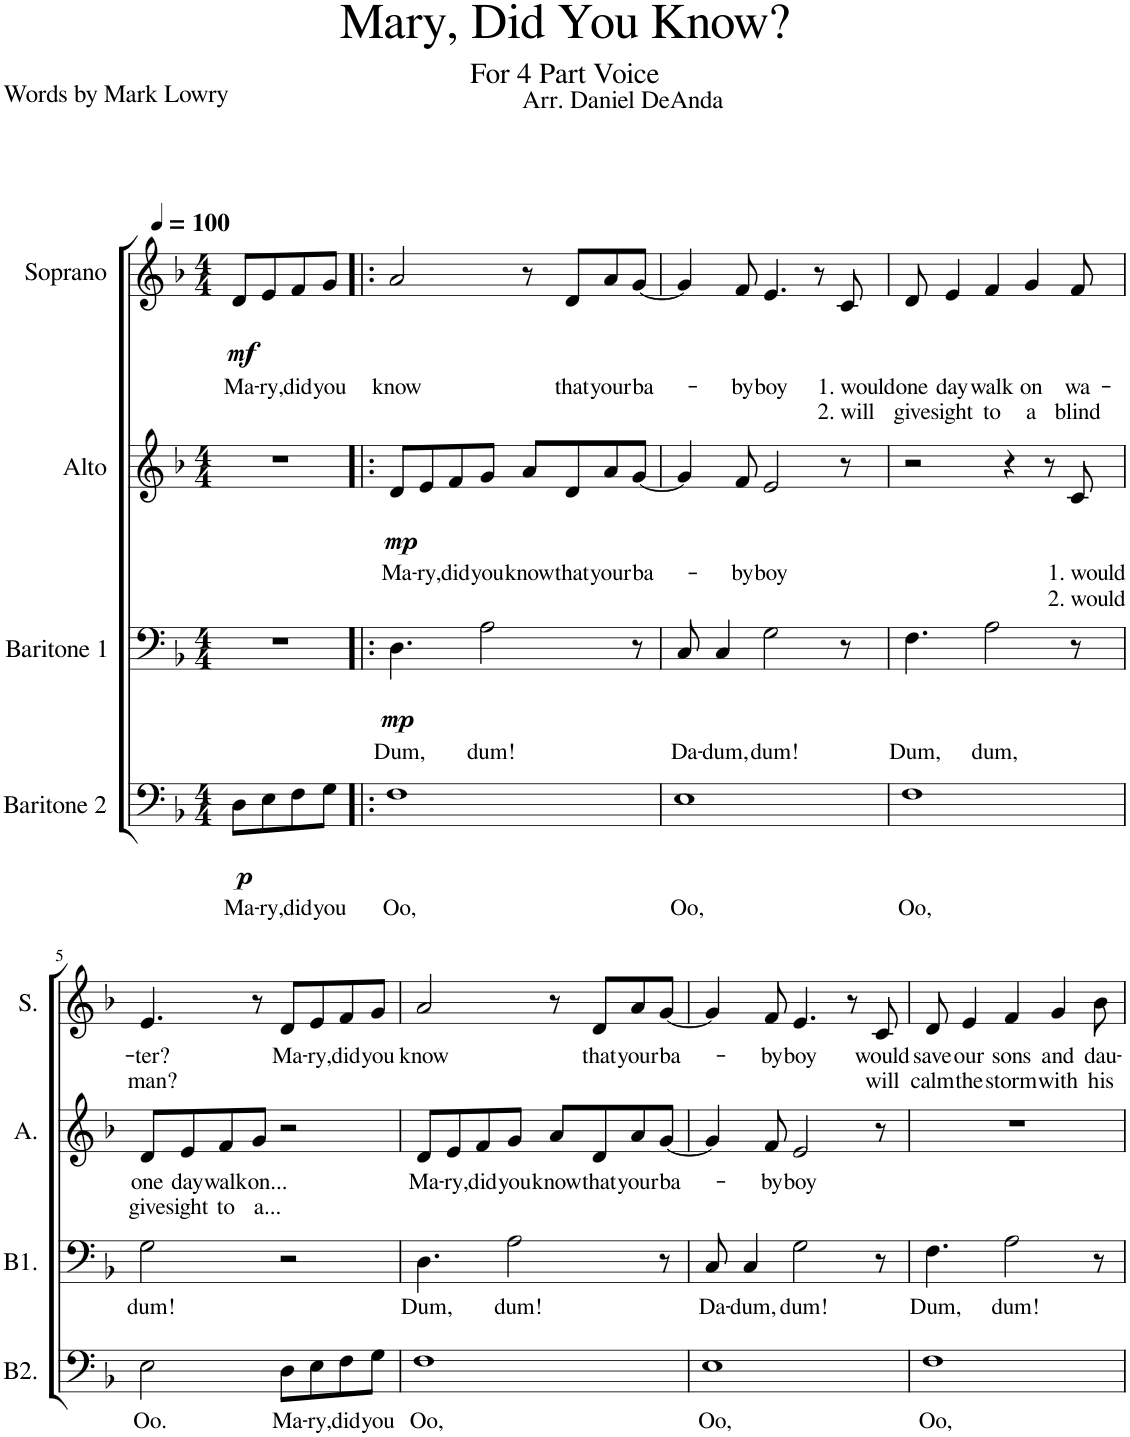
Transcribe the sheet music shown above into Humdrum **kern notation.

**kern	**text	**dynam	**kern	**text	**dynam	**kern	**text	**text	**dynam	**kern	**text	**text	**dynam
*part4	*part4	*part4	*part3	*part3	*part3	*part2	*part2	*part2	*part2	*part1	*part1	*part1	*part1
*staff4	*staff4	*staff4	*staff3	*staff3	*staff3	*staff2	*staff2	*staff2	*staff2	*staff1	*staff1	*staff1	*staff1
*I"Baritone 2	*	*	*I"Baritone 1	*	*	*I"Alto	*	*	*	*I"Soprano	*	*	*
*I'B2.	*	*	*I'B1.	*	*	*I'A.	*	*	*	*I'S.	*	*	*
*clefF4	*	*	*clefF4	*	*	*clefG2	*	*	*	*clefG2	*	*	*
*k[b-]	*	*	*k[b-]	*	*	*k[b-]	*	*	*	*k[b-]	*	*	*
*M4/4	*	*	*M4/4	*	*	*M4/4	*	*	*	*M4/4	*	*	*
*MM100	*	*	*MM100	*	*	*MM100	*	*	*	*MM100	*	*	*
=1	=1	=1	=1	=1	=1	=1	=1	=1	=1	=1	=1	=1	=1
!	!LO:LY:b	!LO:DY:b	!	!	!	!	!	!	!	!	!LO:LY:b	!	!LO:DY:b
8D\L	Ma-	p	1r	.	.	1r	.	.	.	8d/L	Ma-	.	mf
!	!LO:LY:b	!	!	!	!	!	!	!	!	!	!LO:LY:b	!	!
8E\	-ry,	.	.	.	.	.	.	.	.	8e/	-ry,	.	.
!	!LO:LY:b	!	!	!	!	!	!	!	!	!	!LO:LY:b	!	!
8F\	did	.	.	.	.	.	.	.	.	8f/	did	.	.
!	!LO:LY:b	!	!	!	!	!	!	!	!	!	!LO:LY:b	!	!
8G\J	you	.	.	.	.	.	.	.	.	8g/J	you	.	.
2ryy	.	.	.	.	.	.	.	.	.	2ryy	.	.	.
=2!|:	=2!|:	=2!|:	=2!|:	=2!|:	=2!|:	=2!|:	=2!|:	=2!|:	=2!|:	=2!|:	=2!|:	=2!|:	=2!|:
!	!LO:LY:b	!	!	!LO:LY:b	!LO:DY:b	!	!LO:LY:b	!	!LO:DY:b	!	!LO:LY:b	!	!
1F	Oo,	.	4.D\	Dum,	mp	8d/L	Ma-	.	mp	2a/	know	.	.
!	!	!	!	!	!	!	!LO:LY:b	!	!	!	!	!	!
.	.	.	.	.	.	8e/	-ry,	.	.	.	.	.	.
!	!	!	!	!	!	!	!LO:LY:b	!	!	!	!	!	!
.	.	.	.	.	.	8f/	did	.	.	.	.	.	.
!	!	!	!	!LO:LY:b	!	!	!LO:LY:b	!	!	!	!	!	!
.	.	.	2A\	dum!	.	8g/J	you	.	.	.	.	.	.
!	!	!	!	!	!	!	!LO:LY:b	!	!	!	!	!	!
.	.	.	.	.	.	8a/L	know	.	.	8r	.	.	.
!	!	!	!	!	!	!	!LO:LY:b	!	!	!	!LO:LY:b	!	!
.	.	.	.	.	.	8d/	that	.	.	8d/L	that	.	.
!	!	!	!	!	!	!	!LO:LY:b	!	!	!	!LO:LY:b	!	!
.	.	.	.	.	.	8a/	your	.	.	8a/	your	.	.
!	!	!	!	!	!	!	!LO:LY:b	!	!	!	!LO:LY:b	!	!
.	.	.	8r	.	.	[8g/J	ba-	.	.	[8g/J	ba-	.	.
=3	=3	=3	=3	=3	=3	=3	=3	=3	=3	=3	=3	=3	=3
!	!LO:LY:b	!	!	!LO:LY:b	!	!	!	!	!	!	!	!	!
1E	Oo,	.	8C/	Da-	.	4g/]	.	.	.	4g/]	.	.	.
!	!	!	!	!LO:LY:b	!	!	!	!	!	!	!	!	!
.	.	.	4C/	-dum,	.	.	.	.	.	.	.	.	.
!	!	!	!	!	!	!	!LO:LY:b	!	!	!	!LO:LY:b	!	!
.	.	.	.	.	.	8f/	-by	.	.	8f/	-by	.	.
!	!	!	!	!LO:LY:b	!	!	!LO:LY:b	!	!	!	!LO:LY:b	!	!
.	.	.	2G\	dum!	.	2e/	boy	.	.	4.e/	boy	.	.
.	.	.	.	.	.	.	.	.	.	8r	.	.	.
!	!	!	!	!	!	!	!	!	!	!	!LO:LY:b	!LO:LY:b	!
.	.	.	8r	.	.	8r	.	.	.	8c/	1. would	2. will	.
=4	=4	=4	=4	=4	=4	=4	=4	=4	=4	=4	=4	=4	=4
!	!LO:LY:b	!	!	!LO:LY:b	!	!	!	!	!	!	!LO:LY:b	!LO:LY:b	!
1F	Oo,	.	4.F\	Dum,	.	2r	.	.	.	8d/	one	give	.
!	!	!	!	!	!	!	!	!	!	!	!LO:LY:b	!LO:LY:b	!
.	.	.	.	.	.	.	.	.	.	4e/	day	sight	.
!	!	!	!	!LO:LY:b	!	!	!	!	!	!	!LO:LY:b	!LO:LY:b	!
.	.	.	2A\	dum,	.	.	.	.	.	4f/	walk	to	.
.	.	.	.	.	.	4r	.	.	.	.	.	.	.
!	!	!	!	!	!	!	!	!	!	!	!LO:LY:b	!LO:LY:b	!
.	.	.	.	.	.	.	.	.	.	4g/	on	a	.
.	.	.	.	.	.	8r	.	.	.	.	.	.	.
!	!	!	!	!	!	!	!LO:LY:b	!LO:LY:b	!	!	!LO:LY:b	!LO:LY:b	!
.	.	.	8r	.	.	8c/	1. would	2. would	.	8f/	wa-	blind	.
!!LO:LB:g=z
=5	=5	=5	=5	=5	=5	=5	=5	=5	=5	=5	=5	=5	=5
!	!LO:LY:b	!	!	!LO:LY:b	!	!	!LO:LY:b	!LO:LY:b	!	!	!LO:LY:b	!LO:LY:b	!
2E\	Oo.	.	2G\	dum!	.	8d/L	one	give	.	4.e/	-ter?	man?	.
!	!	!	!	!	!	!	!LO:LY:b	!LO:LY:b	!	!	!	!	!
.	.	.	.	.	.	8e/	day	sight	.	.	.	.	.
!	!	!	!	!	!	!	!LO:LY:b	!LO:LY:b	!	!	!	!	!
.	.	.	.	.	.	8f/	walk	to	.	.	.	.	.
!	!	!	!	!	!	!	!LO:LY:b	!LO:LY:b	!	!	!	!	!
.	.	.	.	.	.	8g/J	on...	a...	.	8r	.	.	.
!	!LO:LY:b	!	!	!	!	!	!	!	!	!	!LO:LY:b	!	!
8D\L	Ma-	.	2r	.	.	2r	.	.	.	8d/L	Ma-	.	.
!	!LO:LY:b	!	!	!	!	!	!	!	!	!	!LO:LY:b	!	!
8E\	-ry,	.	.	.	.	.	.	.	.	8e/	-ry,	.	.
!	!LO:LY:b	!	!	!	!	!	!	!	!	!	!LO:LY:b	!	!
8F\	did	.	.	.	.	.	.	.	.	8f/	did	.	.
!	!LO:LY:b	!	!	!	!	!	!	!	!	!	!LO:LY:b	!	!
8G\J	you	.	.	.	.	.	.	.	.	8g/J	you	.	.
=6	=6	=6	=6	=6	=6	=6	=6	=6	=6	=6	=6	=6	=6
!	!LO:LY:b	!	!	!LO:LY:b	!	!	!LO:LY:b	!	!	!	!LO:LY:b	!	!
1F	Oo,	.	4.D\	Dum,	.	8d/L	Ma-	.	.	2a/	know	.	.
!	!	!	!	!	!	!	!LO:LY:b	!	!	!	!	!	!
.	.	.	.	.	.	8e/	-ry,	.	.	.	.	.	.
!	!	!	!	!	!	!	!LO:LY:b	!	!	!	!	!	!
.	.	.	.	.	.	8f/	did	.	.	.	.	.	.
!	!	!	!	!LO:LY:b	!	!	!LO:LY:b	!	!	!	!	!	!
.	.	.	2A\	dum!	.	8g/J	you	.	.	.	.	.	.
!	!	!	!	!	!	!	!LO:LY:b	!	!	!	!	!	!
.	.	.	.	.	.	8a/L	know	.	.	8r	.	.	.
!	!	!	!	!	!	!	!LO:LY:b	!	!	!	!LO:LY:b	!	!
.	.	.	.	.	.	8d/	that	.	.	8d/L	that	.	.
!	!	!	!	!	!	!	!LO:LY:b	!	!	!	!LO:LY:b	!	!
.	.	.	.	.	.	8a/	your	.	.	8a/	your	.	.
!	!	!	!	!	!	!	!LO:LY:b	!	!	!	!LO:LY:b	!	!
.	.	.	8r	.	.	[8g/J	ba-	.	.	[8g/J	ba-	.	.
=7	=7	=7	=7	=7	=7	=7	=7	=7	=7	=7	=7	=7	=7
!	!LO:LY:b	!	!	!LO:LY:b	!	!	!	!	!	!	!	!	!
1E	Oo,	.	8C/	Da-	.	4g/]	.	.	.	4g/]	.	.	.
!	!	!	!	!LO:LY:b	!	!	!	!	!	!	!	!	!
.	.	.	4C/	-dum,	.	.	.	.	.	.	.	.	.
!	!	!	!	!	!	!	!LO:LY:b	!	!	!	!LO:LY:b	!	!
.	.	.	.	.	.	8f/	-by	.	.	8f/	-by	.	.
!	!	!	!	!LO:LY:b	!	!	!LO:LY:b	!	!	!	!LO:LY:b	!	!
.	.	.	2G\	dum!	.	2e/	boy	.	.	4.e/	boy	.	.
.	.	.	.	.	.	.	.	.	.	8r	.	.	.
!	!	!	!	!	!	!	!	!	!	!	!LO:LY:b	!LO:LY:b	!
.	.	.	8r	.	.	8r	.	.	.	8c/	would	will	.
=8	=8	=8	=8	=8	=8	=8	=8	=8	=8	=8	=8	=8	=8
!	!LO:LY:b	!	!	!LO:LY:b	!	!	!	!	!	!	!LO:LY:b	!LO:LY:b	!
1F	Oo,	.	4.F\	Dum,	.	1r	.	.	.	8d/	save	calm	.
!	!	!	!	!	!	!	!	!	!	!	!LO:LY:b	!LO:LY:b	!
.	.	.	.	.	.	.	.	.	.	4e/	our	the	.
!	!	!	!	!LO:LY:b	!	!	!	!	!	!	!LO:LY:b	!LO:LY:b	!
.	.	.	2A\	dum!	.	.	.	.	.	4f/	sons	storm	.
!	!	!	!	!	!	!	!	!	!	!	!LO:LY:b	!LO:LY:b	!
.	.	.	.	.	.	.	.	.	.	4g/	and	with	.
!	!	!	!	!	!	!	!	!	!	!	!LO:LY:b	!LO:LY:b	!
.	.	.	8r	.	.	.	.	.	.	8b-\	dau-	his	.
=	=	=	=	=	=	=	=	=	=	=	=	=	=
*-	*-	*-	*-	*-	*-	*-	*-	*-	*-	*-	*-	*-	*-
